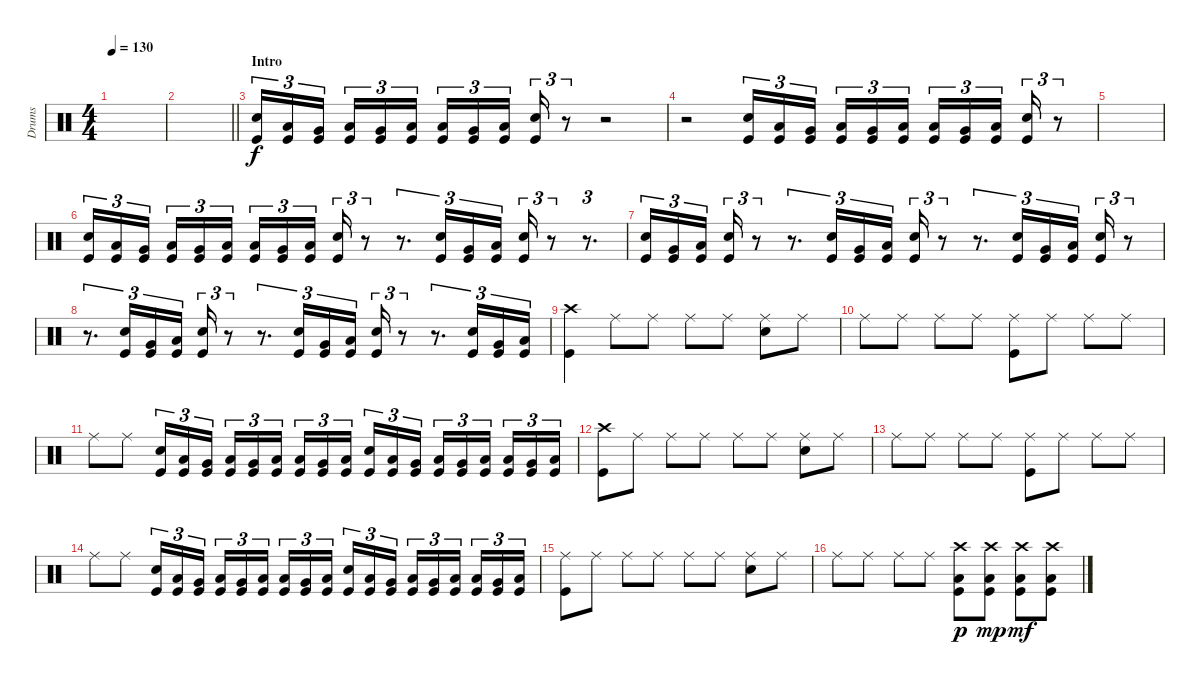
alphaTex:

\track ("Drums" "Drums") {instrument percussion}
\staff {score}
\articulation defaults
\ts (4 4)
\tempo 130
\clef neutral
\ks c
|
\barLineRight lightlight
|
\section ("" "Intro")
("Snare (hit) 2" "Kick (hit)").16{tu (3 2)} ("Low Tom (hit)" "Kick (hit)").16{tu (3 2)} ("Very Low Tom (hit)" "Kick (hit)").16{tu (3 2)} ("Low Tom (hit)" "Kick (hit)").16{tu (3 2)} ("Very Low Tom (hit)" "Kick (hit)").16{tu (3 2)} ("Low Floor Tom (hit)" "Kick (hit)").16{tu (3 2)} ("Low Tom (hit)" "Kick (hit)").16{tu (3 2)} ("Very Low Tom (hit)" "Kick (hit)").16{tu (3 2)} ("Low Floor Tom (hit)" "Kick (hit)").16{tu (3 2)} ("Snare (hit) 2" "Kick (hit)").16{tu (3 2)} r.8{tu (3 2)} r.2 |
r.2 ("Snare (hit) 2" "Kick (hit)").16{tu (3 2)} ("Low Tom (hit)" "Kick (hit)").16{tu (3 2)} ("Very Low Tom (hit)" "Kick (hit)").16{tu (3 2)} ("Low Tom (hit)" "Kick (hit)").16{tu (3 2)} ("Very Low Tom (hit)" "Kick (hit)").16{tu (3 2)} ("Low Floor Tom (hit)" "Kick (hit)").16{tu (3 2)} ("Low Tom (hit)" "Kick (hit)").16{tu (3 2)} ("Very Low Tom (hit)" "Kick (hit)").16{tu (3 2)} ("Low Floor Tom (hit)" "Kick (hit)").16{tu (3 2)} ("Snare (hit) 2" "Kick (hit)").16{tu (3 2)} r.8{tu (3 2)} |
|
("Snare (hit) 2" "Kick (hit)").16{tu (3 2)} ("Low Tom (hit)" "Kick (hit)").16{tu (3 2)} ("Very Low Tom (hit)" "Kick (hit)").16{tu (3 2)} ("Low Tom (hit)" "Kick (hit)").16{tu (3 2)} ("Very Low Tom (hit)" "Kick (hit)").16{tu (3 2)} ("Low Floor Tom (hit)" "Kick (hit)").16{tu (3 2)} ("Low Tom (hit)" "Kick (hit)").16{tu (3 2)} ("Very Low Tom (hit)" "Kick (hit)").16{tu (3 2)} ("Low Floor Tom (hit)" "Kick (hit)").16{tu (3 2)} ("Kick (hit)" "Snare (hit) 2").16{tu (3 2)} r.8{tu (3 2)} r.8{d tu (3 2)} ("Snare (hit) 2" "Kick (hit)").16{tu (3 2)} ("Very Low Tom (hit)" "Kick (hit)").16{tu (3 2)} ("Low Floor Tom (hit)" "Kick (hit)").16{tu (3 2)} ("Snare (hit) 2" "Kick (hit)").16{tu (3 2)} r.8{tu (3 2)} r.8{d tu (3 2)} |
("Snare (hit) 2" "Kick (hit)").16{tu (3 2)} ("Very Low Tom (hit)" "Kick (hit)").16{tu (3 2)} ("Low Floor Tom (hit)" "Kick (hit)").16{tu (3 2)} ("Snare (hit) 2" "Kick (hit)").16{tu (3 2)} r.8{tu (3 2)} r.8{d tu (3 2)} ("Snare (hit) 2" "Kick (hit)").16{tu (3 2)} ("Very Low Tom (hit)" "Kick (hit)").16{tu (3 2)} ("Low Floor Tom (hit)" "Kick (hit)").16{tu (3 2)} ("Snare (hit) 2" "Kick (hit)").16{tu (3 2)} r.8{tu (3 2)} r.8{d tu (3 2)} ("Snare (hit) 2" "Kick (hit)").16{tu (3 2)} ("Very Low Tom (hit)" "Kick (hit)").16{tu (3 2)} ("Low Floor Tom (hit)" "Kick (hit)").16{tu (3 2)} ("Snare (hit) 2" "Kick (hit)").16{tu (3 2)} r.8{tu (3 2)} |
r.8{d tu (3 2)} ("Snare (hit) 2" "Kick (hit)").16{tu (3 2)} ("Very Low Tom (hit)" "Kick (hit)").16{tu (3 2)} ("Low Floor Tom (hit)" "Kick (hit)").16{tu (3 2)} ("Snare (hit) 2" "Kick (hit)").16{tu (3 2)} r.8{tu (3 2)} r.8{d tu (3 2)} ("Snare (hit) 2" "Kick (hit)").16{tu (3 2)} ("Very Low Tom (hit)" "Kick (hit)").16{tu (3 2)} ("Low Floor Tom (hit)" "Kick (hit)").16{tu (3 2)} ("Snare (hit) 2" "Kick (hit)").16{tu (3 2)} r.8{tu (3 2)} r.8{d tu (3 2)} ("Snare (hit) 2" "Kick (hit)").16{tu (3 2)} ("Very Low Tom (hit)" "Kick (hit)").16{tu (3 2)} ("Low Floor Tom (hit)" "Kick (hit)").16{tu (3 2)} |
("Crash high (hit)" "Kick (hit)").4 "Ride (middle)".8 "Ride (middle)".8 "Ride (middle)".8 "Ride (middle)".8 ("Ride (middle)" "Snare (hit) 2").8 "Ride (middle)".8 |
"Ride (middle)".8 "Ride (middle)".8 "Ride (middle)".8 "Ride (middle)".8 ("Ride (middle)" "Kick (hit)").8 "Ride (middle)".8 "Ride (middle)".8 "Ride (middle)".8 |
"Ride (middle)".8 "Ride (middle)".8 ("Snare (hit) 2" "Kick (hit)").16{tu (3 2)} ("Low Tom (hit)" "Kick (hit)").16{tu (3 2)} ("Very Low Tom (hit)" "Kick (hit)").16{tu (3 2)} ("Low Tom (hit)" "Kick (hit)").16{tu (3 2)} ("Very Low Tom (hit)" "Kick (hit)").16{tu (3 2)} ("Low Floor Tom (hit)" "Kick (hit)").16{tu (3 2)} ("Low Tom (hit)" "Kick (hit)").16{tu (3 2)} ("Very Low Tom (hit)" "Kick (hit)").16{tu (3 2)} ("Low Floor Tom (hit)" "Kick (hit)").16{tu (3 2)} ("Snare (hit) 2" "Kick (hit)").16{tu (3 2)} ("Low Tom (hit)" "Kick (hit)").16{tu (3 2)} ("Very Low Tom (hit)" "Kick (hit)").16{tu (3 2)} ("Low Tom (hit)" "Kick (hit)").16{tu (3 2)} ("Very Low Tom (hit)" "Kick (hit)").16{tu (3 2)} ("Low Floor Tom (hit)" "Kick (hit)").16{tu (3 2)} ("Low Tom (hit)" "Kick (hit)").16{tu (3 2)} ("Very Low Tom (hit)" "Kick (hit)").16{tu (3 2)} ("Low Floor Tom (hit)" "Kick (hit)").16{tu (3 2)} |
("Crash high (hit)" "Kick (hit)").8 "Ride (middle)".8 "Ride (middle)".8 "Ride (middle)".8 "Ride (middle)".8 "Ride (middle)".8 ("Snare (hit) 2" "Ride (middle)").8 "Ride (middle)".8 |
"Ride (middle)".8 "Ride (middle)".8 "Ride (middle)".8 "Ride (middle)".8 ("Ride (middle)" "Kick (hit)").8 "Ride (middle)".8 "Ride (middle)".8 "Ride (middle)".8 |
"Ride (middle)".8 "Ride (middle)".8 ("Snare (hit) 2" "Kick (hit)").16{tu (3 2)} ("Low Tom (hit)" "Kick (hit)").16{tu (3 2)} ("Very Low Tom (hit)" "Kick (hit)").16{tu (3 2)} ("Low Tom (hit)" "Kick (hit)").16{tu (3 2)} ("Very Low Tom (hit)" "Kick (hit)").16{tu (3 2)} ("Low Floor Tom (hit)" "Kick (hit)").16{tu (3 2)} ("Low Tom (hit)" "Kick (hit)").16{tu (3 2)} ("Very Low Tom (hit)" "Kick (hit)").16{tu (3 2)} ("Low Floor Tom (hit)" "Kick (hit)").16{tu (3 2)} ("Snare (hit) 2" "Kick (hit)").16{tu (3 2)} ("Low Tom (hit)" "Kick (hit)").16{tu (3 2)} ("Very Low Tom (hit)" "Kick (hit)").16{tu (3 2)} ("Low Tom (hit)" "Kick (hit)").16{tu (3 2)} ("Very Low Tom (hit)" "Kick (hit)").16{tu (3 2)} ("Low Floor Tom (hit)" "Kick (hit)").16{tu (3 2)} ("Low Tom (hit)" "Kick (hit)").16{tu (3 2)} ("Very Low Tom (hit)" "Kick (hit)").16{tu (3 2)} ("Low Floor Tom (hit)" "Kick (hit)").16{tu (3 2)} |
("Ride (middle)" "Kick (hit)").8 "Ride (middle)".8 "Ride (middle)".8 "Ride (middle)".8 "Ride (middle)".8 "Ride (middle)".8 ("Ride (middle)" "Snare (hit) 2").8 "Ride (middle)".8 |
"Ride (middle)".8 "Ride (middle)".8 "Ride (middle)".8 "Ride (middle)".8 ("Crash high (hit)" "Low Floor Tom (hit)" "Kick (hit)").8{dy p} ("Crash high (hit)" "Low Floor Tom (hit)" "Kick (hit)").8{dy mp} ("Crash high (hit)" "Low Floor Tom (hit)" "Kick (hit)").8{dy mf} ("Crash high (hit)" "Low Floor Tom (hit)" "Kick (hit)").8
